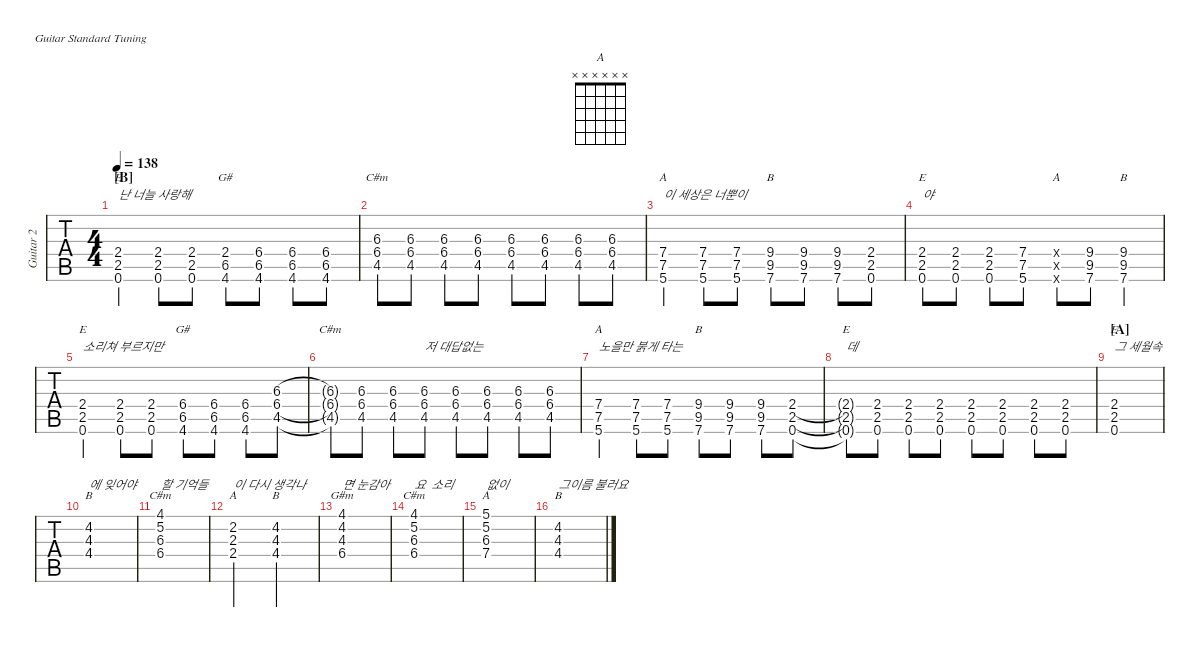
\defaultSystemsLayout 4
\hideDynamics
\bracketExtendMode nobrackets
\track ("Guitar 3" "Guitar 2") {defaultSystemsLayout 4 instrument distortionguitar}
\staff {tabs}
\tuning (E4 B3 G3 D3 A2 E2)
\chord ("C#m" x x 6 6 4 x) {firstfret 4 showdiagram false showfingering false}
\chord ("A" x x x 7 7 5) {firstfret 5 showdiagram false showfingering false}
\chord ("B" x x x 9 9 7) {firstfret 7 showdiagram false showfingering false}
\chord ("E" x x x 2 2 0) {showdiagram false showfingering false barre 2}
\chord ("B" x 4 4 4 x x) {showdiagram false showfingering false barre (4 4)}
\chord ("C#m" 4 5 6 6 x x) {firstfret 4 showdiagram false showfingering false}
\chord ("A" x 2 2 2 x x) {showdiagram false showfingering false barre (2 2)}
\chord ("G#m" 4 4 4 6 x x) {firstfret 4 showdiagram false showfingering false barre (4 4)}
\chord ("A" 5 5 6 7 x x) {firstfret 5 showdiagram false showfingering false barre 5}
\chord ("G#" x x x 2 6 4) {firstfret 2 showdiagram false showfingering false}
\chord ("A" x x x x x x)
\ts (4 4)
\section ("B" "")
\tempo 138
\clef g2
\ks c
(2.4 2.5 0.6).4{ch "E" txt "난 너늘 사랑해" dy mf} (2.4 2.5 0.6).8 (2.4 2.5 0.6).8 (2.4 6.5{acc #} 4.6{acc #}).8{ch "G#"} (6.4{acc #} 6.5{acc #} 4.6{acc #}).8 (6.4{acc #} 6.5{acc #} 4.6{acc #}).8 (6.4{acc #} 6.5{acc #} 4.6{acc #}).8 |
(6.3{acc #} 6.4{acc #} 4.5{acc #}).8{ch "C#m"} (6.3{acc #} 6.4{acc #} 4.5{acc #}).8 (6.3{acc #} 6.4{acc #} 4.5{acc #}).8 (6.3{acc #} 6.4{acc #} 4.5{acc #}).8 (6.3{acc #} 6.4{acc #} 4.5{acc #}).8 (6.3{acc #} 6.4{acc #} 4.5{acc #}).8 (6.3{acc #} 6.4{acc #} 4.5{acc #}).8 (6.3{acc #} 6.4{acc #} 4.5{acc #}).8 |
(7.4 7.5 5.6).4{ch "A" txt "이 세상은 너뿐이"} (7.4 7.5 5.6).8 (7.4 7.5 5.6).8 (7.6 9.5{acc #} 9.4).8{ch "B"} (7.6 9.5{acc #} 9.4).8 (7.6 9.5{acc #} 9.4).8 (2.4 2.5 0.6).8 |
(2.4 2.5 0.6).8{ch "E" txt "야"} (0.6 2.5 2.4).8 (2.4 2.5 0.6).8 (5.6 7.5 7.4).8 (0.4{x} 0.5{x} 0.6{x}).8{ch "A"} (7.6 9.5{acc #} 9.4).8 (9.4{st} 9.5{st acc #} 7.6{st}).4{ch "B"} |
(2.4 2.5 0.6).4{ch "E" txt "소리쳐 부르지만"} (2.4 2.5 0.6).8 (2.4 2.5 0.6).8 (6.4{acc #} 6.5{acc #} 4.6{acc #}).8{ch "G#"} (6.4{acc #} 6.5{acc #} 4.6{acc #}).8 (6.4{acc #} 6.5{acc #} 4.6{acc #}).8 (6.3{acc #} 6.4{acc #} 4.5{acc #}).8 |
(6.3{t acc #} 6.4{t acc #} 4.5{t acc #}).8{ch "C#m"} (6.3{acc #} 6.4{acc #} 4.5{acc #}).8 (6.3{acc #} 6.4{acc #} 4.5{acc #}).8 (6.3{acc #} 6.4{acc #} 4.5{acc #}).8{txt "저 대답없는"} (6.3{acc #} 6.4{acc #} 4.5{acc #}).8 (6.3{acc #} 6.4{acc #} 4.5{acc #}).8 (6.3{acc #} 6.4{acc #} 4.5{acc #}).8 (6.3{acc #} 6.4{acc #} 4.5{acc #}).8 |
(7.4 7.5 5.6).4{ch "A" txt "노을만 붉게 타는"} (7.4 7.5 5.6).8 (7.4 7.5 5.6).8 (7.6 9.5{acc #} 9.4).8{ch "B"} (7.6 9.5{acc #} 9.4).8 (7.6 9.5{acc #} 9.4).8 (2.4 2.5 0.6).8 |
(2.4{t} 2.5{t} 0.6{t}).8{ch "E" txt "데"} (0.6 2.5 2.4).8 (0.6 2.5 2.4).8 (0.6 2.5 2.4).8 (0.6 2.5 2.4).8 (0.6 2.5 2.4).8 (0.6 2.5 2.4).8 (0.6 2.5 2.4).8 |
\section ("A" "")
(0.6 2.5 2.4).1{ch "E" txt "그 세월속" instrument electricguitarclean} |
(4.2{acc #} 4.3 4.4{acc #}).1{ch "B" txt "에 잊어야"} |
(4.1{acc #} 5.2 6.3{acc #} 6.4{acc #}).1{ch "C#m" txt "할 기억들"} |
(2.2{acc #} 2.3 2.4).2{ch "A" txt "이 다시 생각나"} (4.4{acc #} 4.3 4.2{acc #}).2{ch "B"} |
(4.1{acc #} 4.2{acc #} 4.3 6.4{acc #}).1{ch "G#m" txt "면 눈감아"} |
(4.1{acc #} 5.2 6.3{acc #} 6.4{acc #}).1{ch "C#m" txt "요  소리"} |
(5.1 5.2 6.3{acc #} 7.4).1{ch "A" txt "없이"} |
(4.4{acc #} 4.3 4.2{acc #}).1{ch "B" txt "그이름 불러요"}
